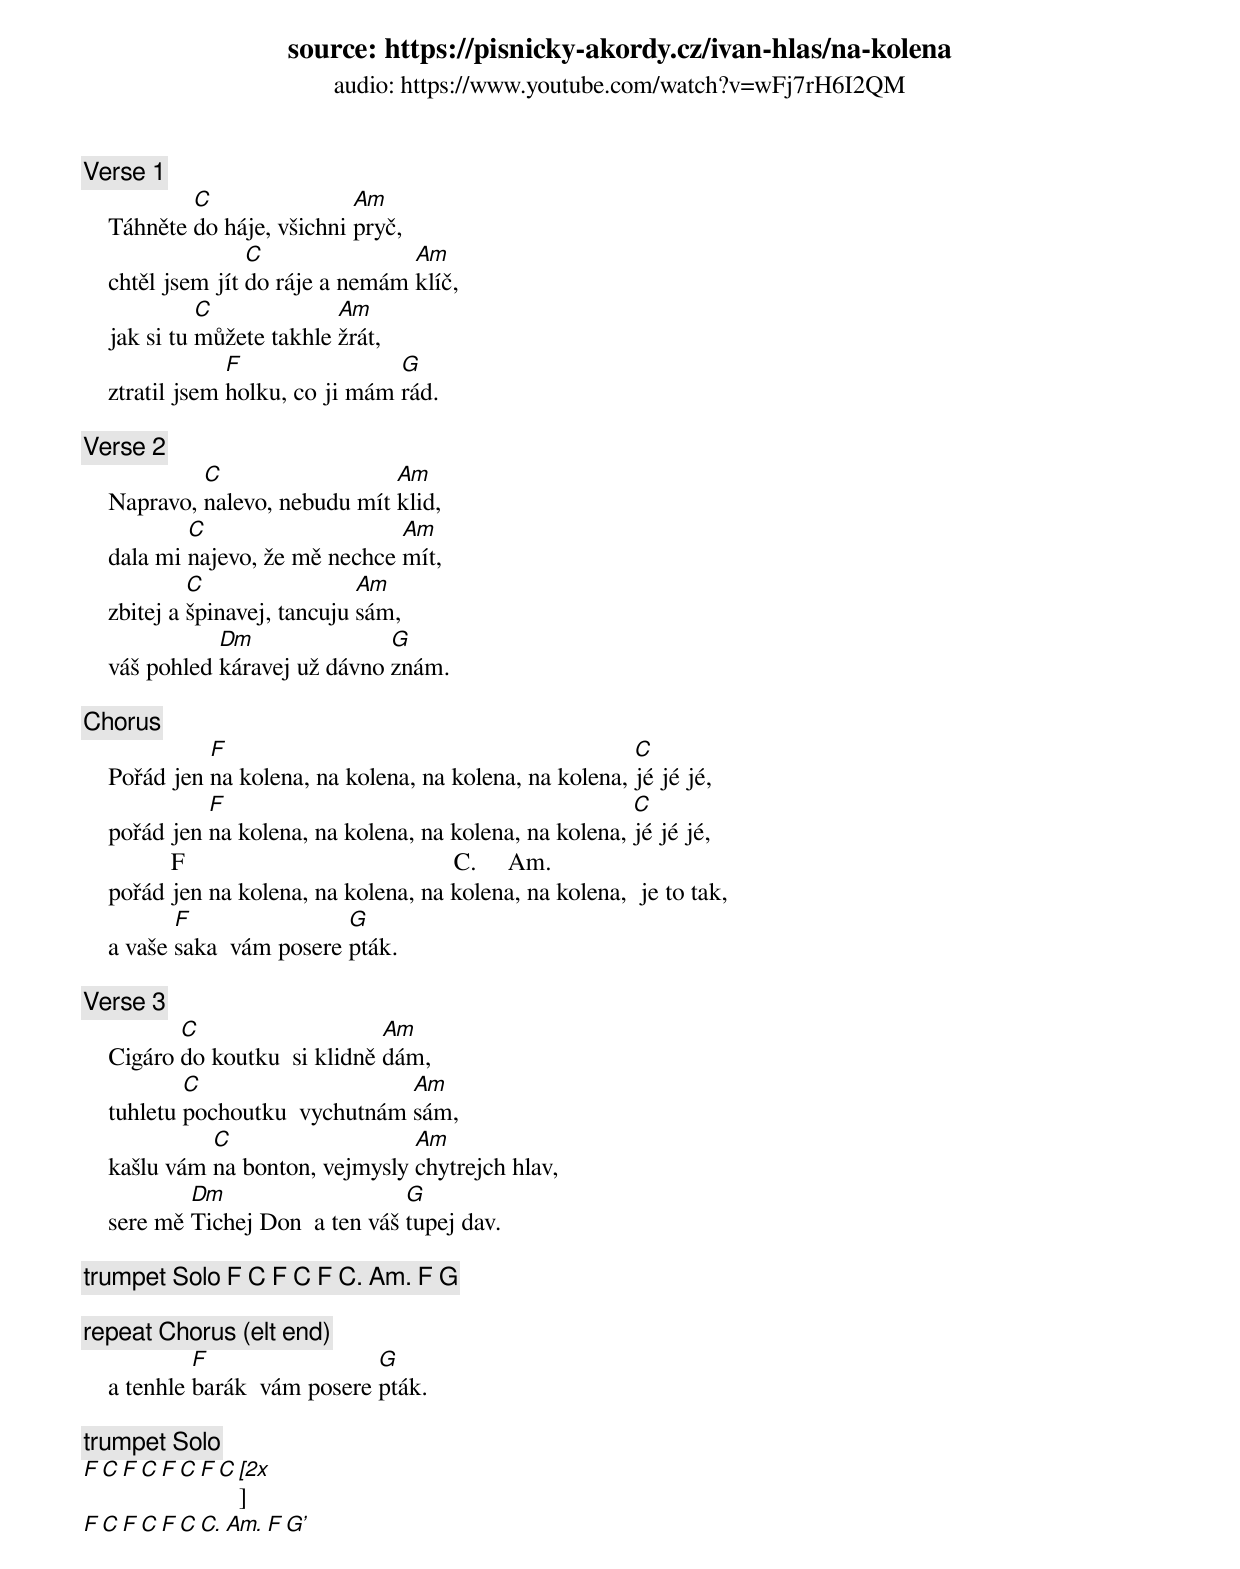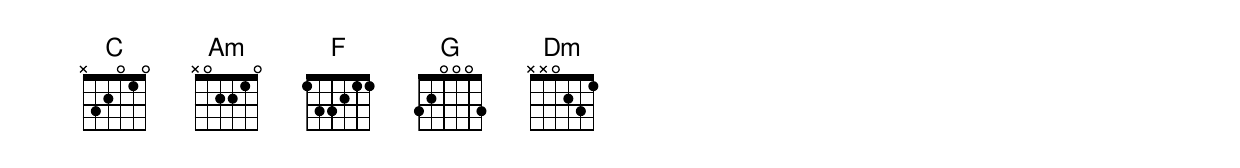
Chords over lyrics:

source: https://pisnicky-akordy.cz/ivan-hlas/na-kolena
audio: https://www.youtube.com/watch?v=wFj7rH6I2QM


[Verse 1]
            C                Am
    Táhněte do háje, všichni pryč,
                   C               Am
    chtěl jsem jít do ráje a nemám klíč,
              C             Am
    jak si tu můžete takhle žrát,
                 F                G
    ztratil jsem holku, co ji mám rád.

[Verse 2]
             C                  Am
    Napravo, nalevo, nebudu mít klid,
            C                    Am
    dala mi najevo, že mě nechce mít,
             C                 Am
    zbitej a špinavej, tancuju sám,
               Dm               G
    váš pohled káravej už dávno znám.

[Chorus]
              F                                           C
    Pořád jen na kolena, na kolena, na kolena, na kolena, jé jé jé,
              F                                           C
    pořád jen na kolena, na kolena, na kolena, na kolena, jé jé jé,
              F                                           C.     Am.
    pořád jen na kolena, na kolena, na kolena, na kolena,  je to tak,
           F                G
    a vaše saka  vám posere pták.

[Verse 3]
           C                    Am
    Cigáro do koutku  si klidně dám,
            C                    Am
    tuhletu pochoutku  vychutnám sám,
              C                   Am
    kašlu vám na bonton, vejmysly chytrejch hlav,
            Dm                    G
    sere mě Tichej Don  a ten váš tupej dav.

[trumpet Solo] F C F C F C. Am. F G

[repeat Chorus (elt end)]
             F                 G
    a tenhle barák  vám posere pták.

[trumpet Solo]
    F C F C F C F C [2x]
    F C F C F C C. Am. F G'
